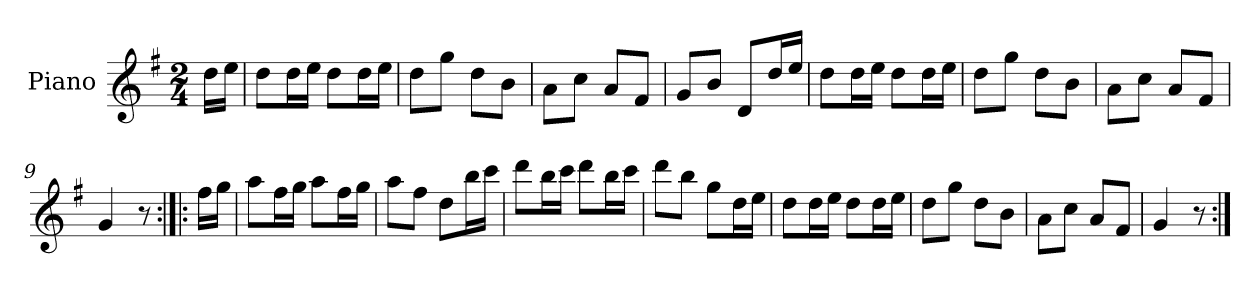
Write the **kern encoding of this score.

**kern
*part1
*staff1
*I"Piano
*I'Pno.
*clefG2
*k[f#]
*M2/4
=1
16dd\LL
16ee\JJ
=2
8dd\L
16dd\L
16ee\JJ
8dd\L
16dd\L
16ee\JJ
=3
8dd\L
8gg\J
8dd\L
8b\J
=4
8a\L
8cc\J
8a/L
8f#/J
=5
8g/L
8b/J
8d/L
16dd/L
16ee/JJ
=6
8dd\L
16dd\L
16ee\JJ
8dd\L
16dd\L
16ee\JJ
=7
8dd\L
8gg\J
8dd\L
8b\J
=8
8a\L
8cc\J
8a/L
8f#/J
=9
4g/
8r
=10:|!|:
16ff#\LL
16gg\JJ
=11
8aa\L
16ff#\L
16gg\JJ
8aa\L
16ff#\L
16gg\JJ
=12
8aa\L
8ff#\J
8dd\L
16bb\L
16ccc\JJ
=13
8ddd\L
16bb\L
16ccc\JJ
8ddd\L
16bb\L
16ccc\JJ
=14
8ddd\L
8bb\J
8gg\L
16dd\L
16ee\JJ
=15
8dd\L
16dd\L
16ee\JJ
8dd\L
16dd\L
16ee\JJ
=16
8dd\L
8gg\J
8dd\L
8b\J
=17
8a\L
8cc\J
8a/L
8f#/J
=18
4g/
8r
=:|!
*-
